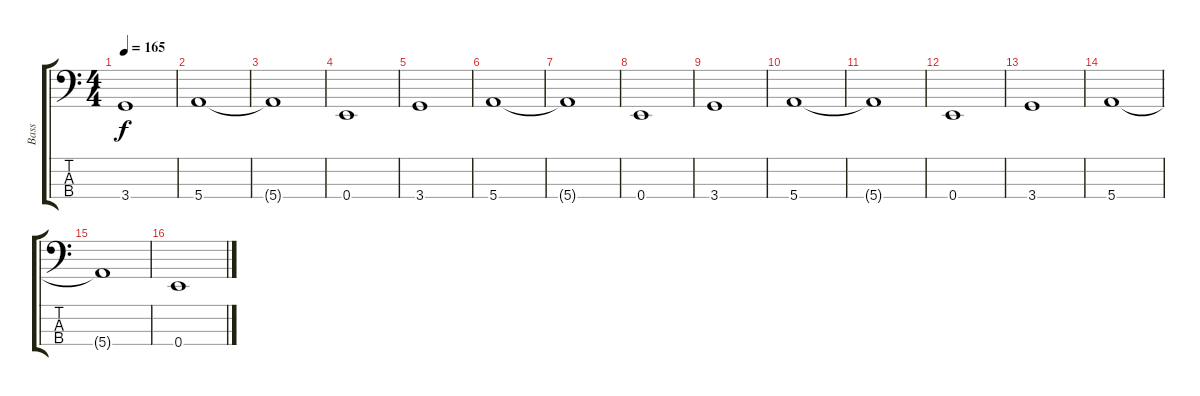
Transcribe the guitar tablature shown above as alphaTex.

\track ("Bass" "Bass") {instrument electricbassfinger}
\staff {score tabs}
\tuning (G2 D2 A1 E1) {hide}
\ts (4 4)
\tempo 165
\clef f4
\ks c
3.4.1{dy f} |
5.4.1 |
5.4{t}.1 |
0.4.1 |
3.4.1 |
5.4.1 |
5.4{t}.1 |
0.4.1 |
3.4.1 |
5.4.1 |
5.4{t}.1 |
0.4.1 |
3.4.1 |
5.4.1 |
5.4{t}.1 |
0.4.1
